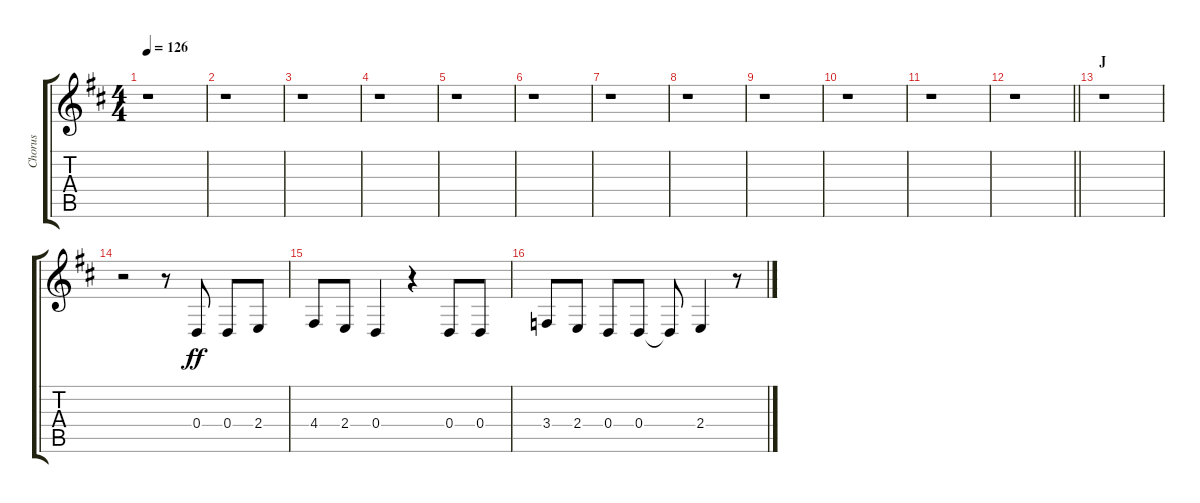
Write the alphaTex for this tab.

\track ("Chorus" "Chorus") {instrument voiceoohs}
\staff {score tabs}
\tuning (E4 B3 G3 D3 A2 E2) {hide}
\ts (4 4)
\tempo 126
\clef g2
\ks d
r.1{dy ff} |
r.1 |
r.1 |
r.1 |
r.1 |
r.1 |
r.1 |
r.1 |
r.1 |
r.1 |
r.1 |
\barLineRight lightlight
r.1 |
\section ("" "J")
r.1 |
r.2 r.8 0.4.8 0.4.8 2.4.8 |
4.4.8 2.4.8 0.4.4 r.4 0.4.8 0.4.8 |
3.4.8 2.4.8 0.4.8 0.4.8 0.4{t}.8 2.4.4 r.8
